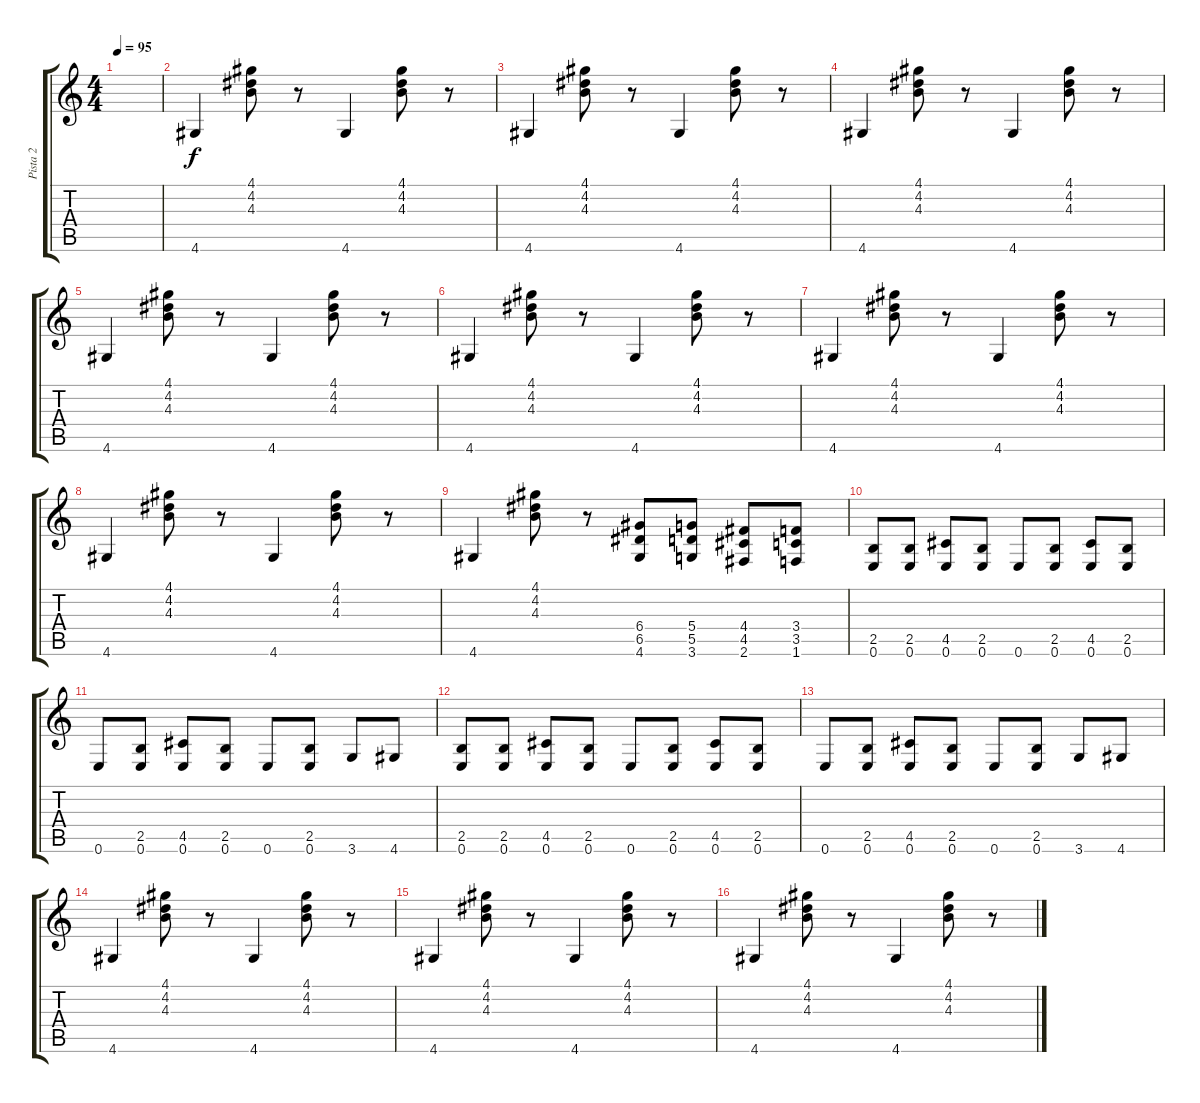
\track ("Pista 2" "Pista 2") {instrument electricguitarclean}
\staff {score tabs}
\tuning (E4 B3 G3 D3 A2 E2) {hide}
\ts (4 4)
\tempo 95
\clef g2
\ks c
|
4.6.4 (4.1 4.2 4.3).8 r.8 4.6.4 (4.1 4.2 4.3).8 r.8 |
4.6.4 (4.1 4.2 4.3).8 r.8 4.6.4 (4.1 4.2 4.3).8 r.8 |
4.6.4 (4.1 4.2 4.3).8 r.8 4.6.4 (4.1 4.2 4.3).8 r.8 |
4.6.4 (4.1 4.2 4.3).8 r.8 4.6.4 (4.1 4.2 4.3).8 r.8 |
4.6.4 (4.1 4.2 4.3).8 r.8 4.6.4 (4.1 4.2 4.3).8 r.8 |
4.6.4 (4.1 4.2 4.3).8 r.8 4.6.4 (4.1 4.2 4.3).8 r.8 |
4.6.4 (4.1 4.2 4.3).8 r.8 4.6.4 (4.1 4.2 4.3).8 r.8 |
4.6.4 (4.1 4.2 4.3).8 r.8 (6.4 6.5 4.6).8 (5.4 5.5 3.6).8 (4.4 4.5 2.6).8 (3.4 3.5 1.6).8 |
(2.5 0.6).8 (2.5 0.6).8 (4.5 0.6).8 (2.5 0.6).8 0.6.8 (2.5 0.6).8 (4.5 0.6).8 (2.5 0.6).8 |
0.6.8 (2.5 0.6).8 (4.5 0.6).8 (2.5 0.6).8 0.6.8 (2.5 0.6).8 3.6.8 4.6.8 |
(2.5 0.6).8 (2.5 0.6).8 (4.5 0.6).8 (2.5 0.6).8 0.6.8 (2.5 0.6).8 (4.5 0.6).8 (2.5 0.6).8 |
0.6.8 (2.5 0.6).8 (4.5 0.6).8 (2.5 0.6).8 0.6.8 (2.5 0.6).8 3.6.8 4.6.8 |
4.6.4 (4.1 4.2 4.3).8 r.8 4.6.4 (4.1 4.2 4.3).8 r.8 |
4.6.4 (4.1 4.2 4.3).8 r.8 4.6.4 (4.1 4.2 4.3).8 r.8 |
4.6.4 (4.1 4.2 4.3).8 r.8 4.6.4 (4.1 4.2 4.3).8 r.8
